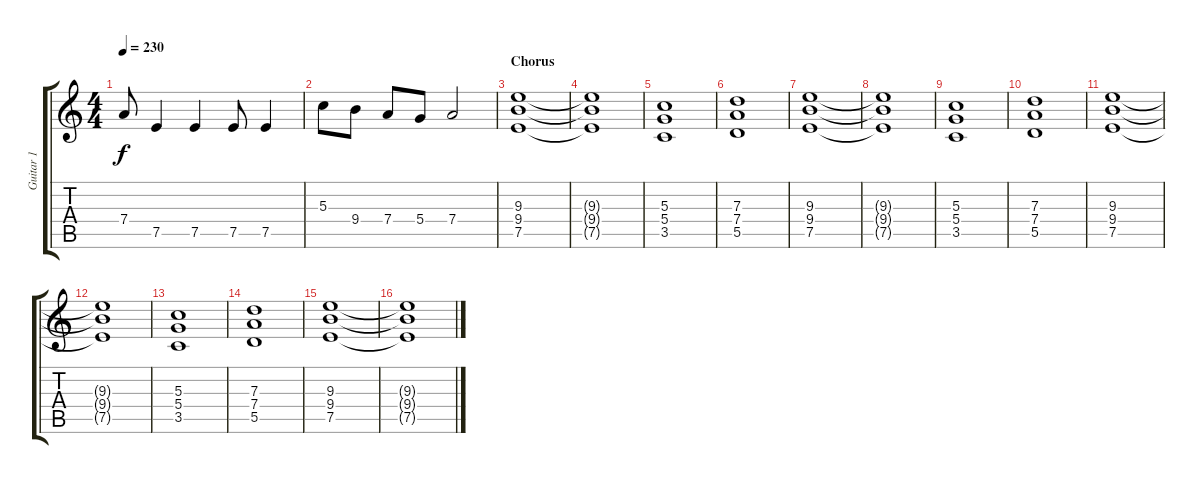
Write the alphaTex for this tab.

\track ("Guitar 1" "Guitar 1") {instrument distortionguitar}
\staff {score tabs}
\tuning (E4 B3 G3 D3 A2 E2) {hide}
\ts (4 4)
\tempo 230
\clef g2
\ks c
7.4.8{dy f} 7.5.4 7.5.4 7.5.8 7.5.4 |
5.3.8 9.4.8 7.4.8 5.4.8 7.4.2 |
\section ("" "Chorus")
(9.3 9.4 7.5).1 |
(9.3{t} 9.4{t} 7.5{t}).1 |
(5.3 5.4 3.5).1 |
(7.3 7.4 5.5).1 |
(9.3 9.4 7.5).1 |
(9.3{t} 9.4{t} 7.5{t}).1 |
(5.3 5.4 3.5).1 |
(7.3 7.4 5.5).1 |
(9.3 9.4 7.5).1 |
(9.3{t} 9.4{t} 7.5{t}).1 |
(5.3 5.4 3.5).1 |
(7.3 7.4 5.5).1 |
(9.3 9.4 7.5).1 |
(9.3{t} 9.4{t} 7.5{t}).1
